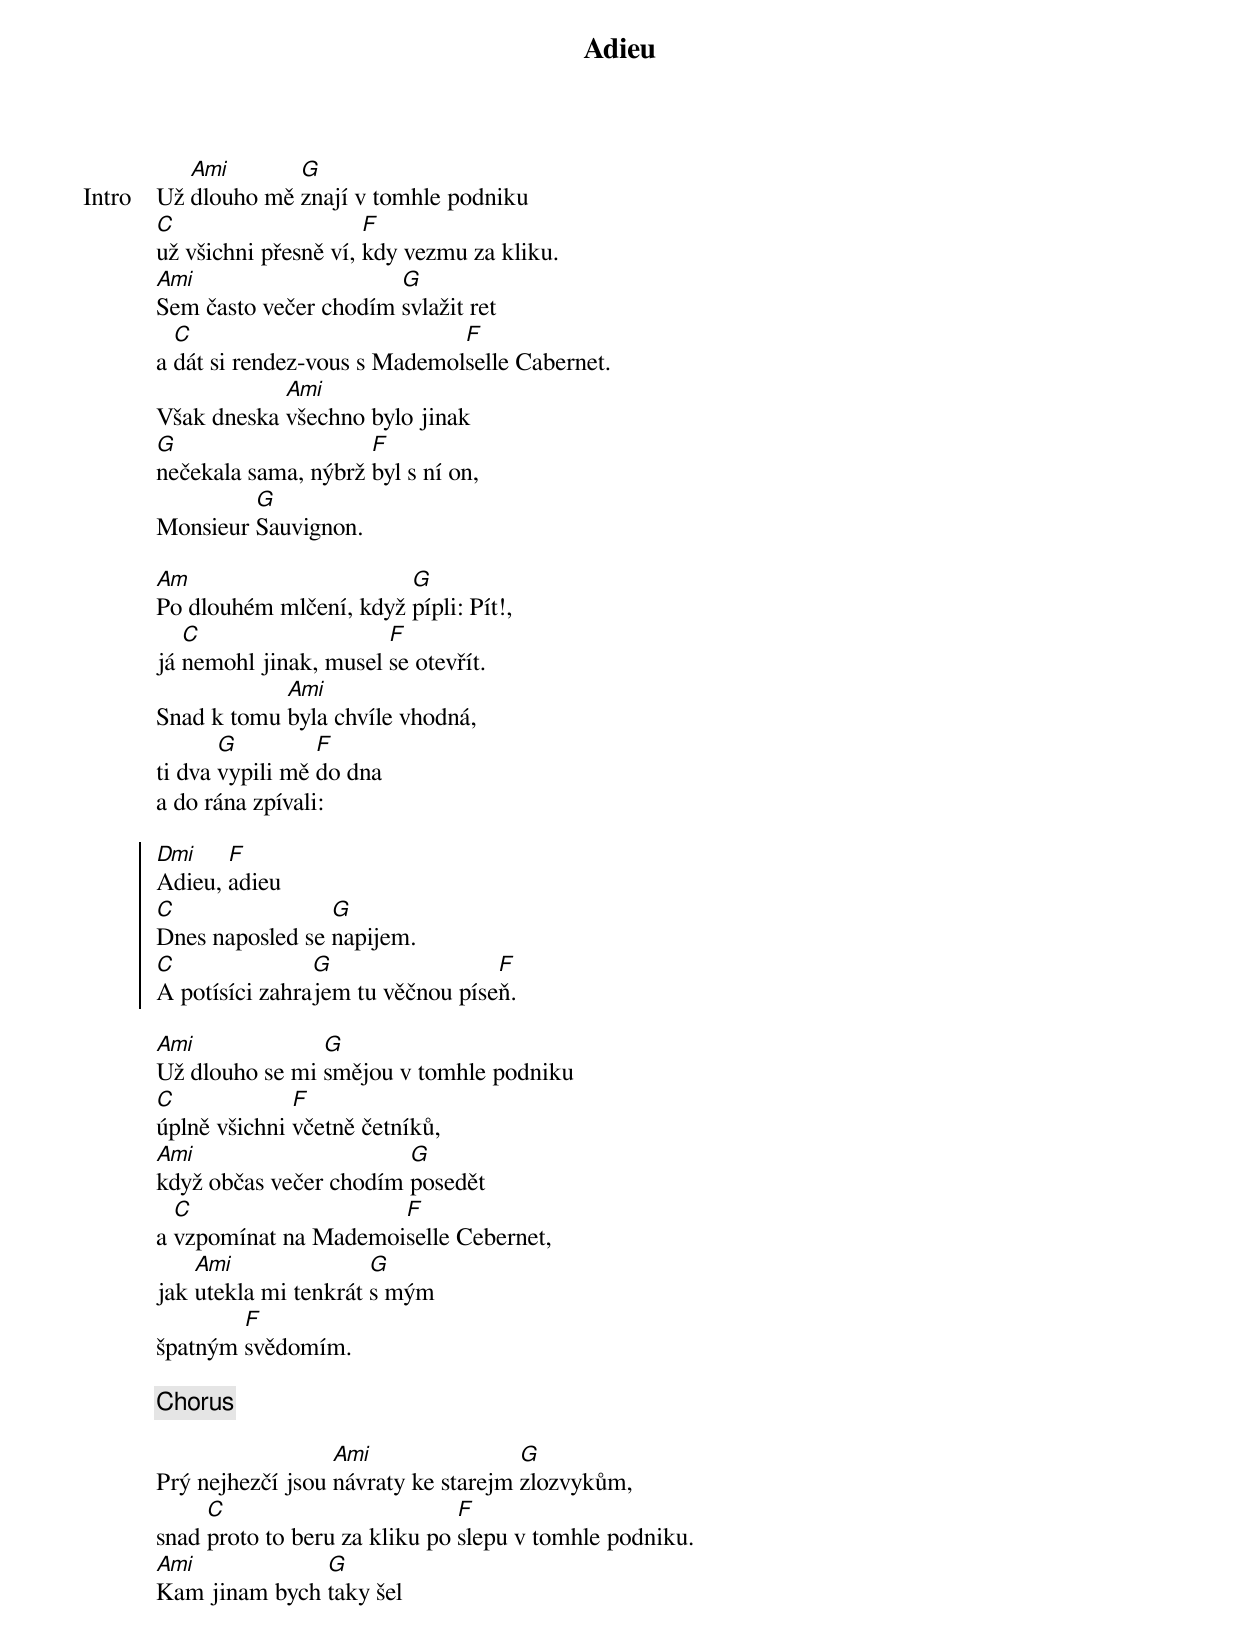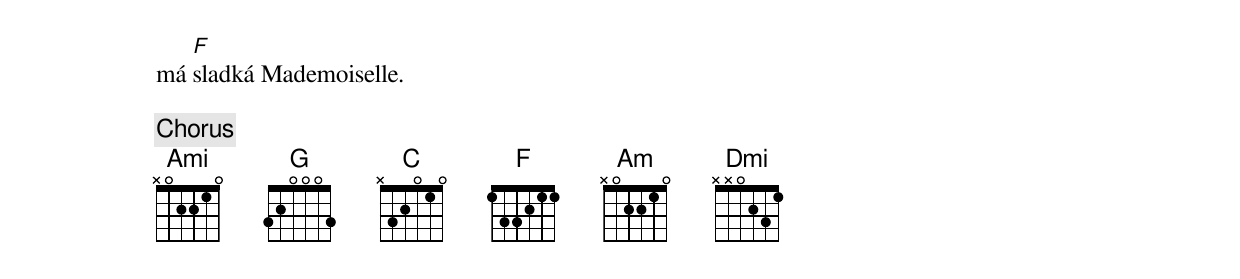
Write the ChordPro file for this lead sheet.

{title: Adieu}
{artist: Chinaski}
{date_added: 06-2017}
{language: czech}
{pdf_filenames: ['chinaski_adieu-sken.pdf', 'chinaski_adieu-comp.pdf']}
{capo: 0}
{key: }
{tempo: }
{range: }
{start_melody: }

{start_of_verse: Intro}
Už [Ami]dlouho mě [G]znají v tomhle podniku
[C]už všichni přesně ví, [F]kdy vezmu za kliku.
[Ami]Sem často večer chodím [G]svlažit ret
a [C]dát si rendez-vous s Mademol[F]selle Cabernet.
Však dneska [Ami]všechno bylo jinak
[G]nečekala sama, nýbrž [F]byl s ní on,
Monsieur [G]Sauvignon.
{end_of_verse}

{start_of_verse}
[Am]Po dlouhém mlčení, když [G]pípli: Pít!,
já [C]nemohl jinak, musel [F]se otevřít.
Snad k tomu [Ami]byla chvíle vhodná,
ti dva [G]vypili mě [F]do dna
a do rána zpívali:
{end_of_verse}

{start_of_chorus}
[Dmi]Adieu, [F]adieu
[C]Dnes naposled se [G]napijem.
[C]A potísíci zahra[G]jem tu věčnou píse[F]ň.
{end_of_chorus}

{start_of_verse}
[Ami]Už dlouho se mi [G]smějou v tomhle podniku
[C]úplně všichni [F]včetně četníků,
[Ami]když občas večer chodím [G]posedět
a [C]vzpomínat na Mademoi[F]selle Cebernet,
jak [Ami]utekla mi tenkrát [G]s mým
špatným [F]svědomím.
{end_of_verse}

{chorus}

{start_of_verse}
Prý nejhezčí jsou [Ami]návraty ke starejm [G]zlozvykům,
snad [C]proto to beru za kliku po [F]slepu v tomhle podniku.
[Ami]Kam jinam bych [G]taky šel
má [F]sladká Mademoiselle.
{end_of_verse}

{chorus}
